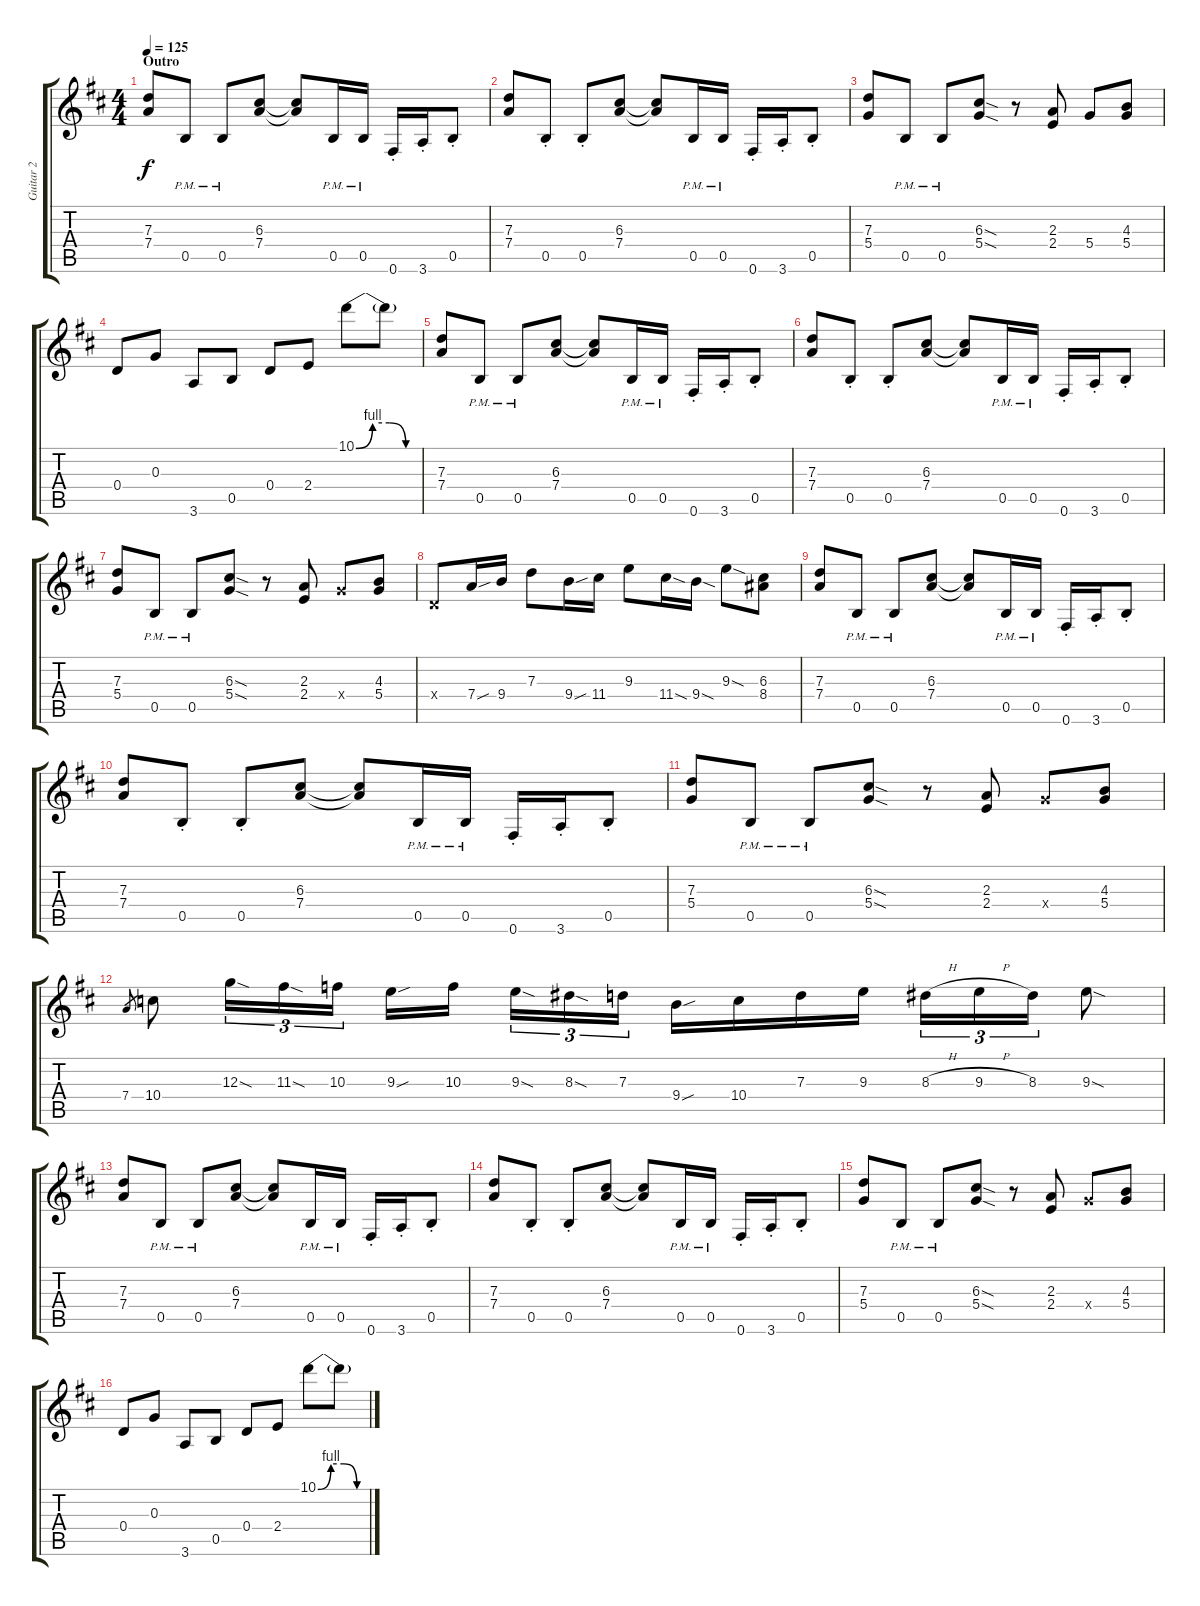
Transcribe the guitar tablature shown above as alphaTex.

\track ("Guitar 2" "Guitar 2") {instrument distortionguitar}
\staff {score tabs}
\tuning (E4 B3 G3 D3 B2 Gb2) {hide}
\ts (4 4)
\section ("" "Outro")
\tempo 125
\clef g2
\ks bminor
(7.3 7.4).8{dy f} 0.5{pm}.8 0.5{pm}.8 (6.3 7.4).8 (6.3{t} 7.4{t}).8 0.5{pm}.16 0.5{pm}.16 0.6{st}.16 3.6{st}.16 0.5{st}.8 |
(7.3 7.4).8 0.5{st}.8 0.5{st}.8 (6.3 7.4).8 (6.3{t} 7.4{t}).8 0.5{pm}.16 0.5{pm}.16 0.6{st}.16 3.6{st}.16 0.5{st}.8 |
(7.3 5.4).8 0.5{pm}.8 0.5{pm}.8 (6.3{sod} 5.4{sod}).8 r.8 (2.3 2.4).8 5.4.8 (4.3 5.4).8 |
0.4.8 0.3.8 3.6.8 0.5.8 0.4.8 2.4.8 10.1{be (custom 0 0 15 4 30 4 45 0 60 0)}.8 10.1{t}.8 |
(7.3 7.4).8 0.5{pm}.8 0.5{pm}.8 (6.3 7.4).8 (6.3{t} 7.4{t}).8 0.5{pm}.16 0.5{pm}.16 0.6{st}.16 3.6{st}.16 0.5{st}.8 |
(7.3 7.4).8 0.5{st}.8 0.5{st}.8 (6.3 7.4).8 (6.3{t} 7.4{t}).8 0.5{pm}.16 0.5{pm}.16 0.6{st}.16 3.6{st}.16 0.5{st}.8 |
(7.3 5.4).8 0.5{pm}.8 0.5{pm}.8 (6.3{sod} 5.4{sod}).8 r.8 (2.3 2.4).8 5.4{x}.8 (4.3 5.4).8 |
0.4{x}.8 7.4{sou}.16 9.4.16 7.3.8 9.4{sou}.16 11.4.16 9.3.8 11.4{sod}.16 9.4{sod}.16 9.3{sod}.8 (6.3 8.4).8 |
(7.3 7.4).8 0.5{pm}.8 0.5{pm}.8 (6.3 7.4).8 (6.3{t} 7.4{t}).8 0.5{pm}.16 0.5{pm}.16 0.6{st}.16 3.6{st}.16 0.5{st}.8 |
(7.3 7.4).8 0.5{st}.8 0.5{st}.8 (6.3 7.4).8 (6.3{t} 7.4{t}).8 0.5{pm}.16 0.5{pm}.16 0.6{st}.16 3.6{st}.16 0.5{st}.8 |
(7.3 5.4).8 0.5{pm}.8 0.5{pm}.8 (6.3{sod} 5.4{sod}).8 r.8 (2.3 2.4).8 5.4{x}.8 (4.3 5.4).8 |
7.4.8{gr} 10.4.8 12.3{sod}.16{tu (3 2)} 11.3{sod}.16{tu (3 2)} 10.3.16{tu (3 2)} 9.3{sou}.16 10.3.16 9.3{sod}.16{tu (3 2)} 8.3{sod}.16{tu (3 2)} 7.3.16{tu (3 2)} 9.4{sou}.16 10.4.16 7.3.16 9.3.16 8.3{h}.16{tu (3 2)} 9.3{h}.16{tu (3 2)} 8.3.16{tu (3 2)} 9.3{sod}.8 |
(7.3 7.4).8 0.5{pm}.8 0.5{pm}.8 (6.3 7.4).8 (6.3{t} 7.4{t}).8 0.5{pm}.16 0.5{pm}.16 0.6{st}.16 3.6{st}.16 0.5{st}.8 |
(7.3 7.4).8 0.5{st}.8 0.5{st}.8 (6.3 7.4).8 (6.3{t} 7.4{t}).8 0.5{pm}.16 0.5{pm}.16 0.6{st}.16 3.6{st}.16 0.5{st}.8 |
(7.3 5.4).8 0.5{pm}.8 0.5{pm}.8 (6.3{sod} 5.4{sod}).8 r.8 (2.3 2.4).8 5.4{x}.8 (4.3 5.4).8 |
0.4.8 0.3.8 3.6.8 0.5.8 0.4.8 2.4.8 10.1{be (custom 0 0 15 4 30 4 45 0 60 0)}.8 10.1{t}.8
